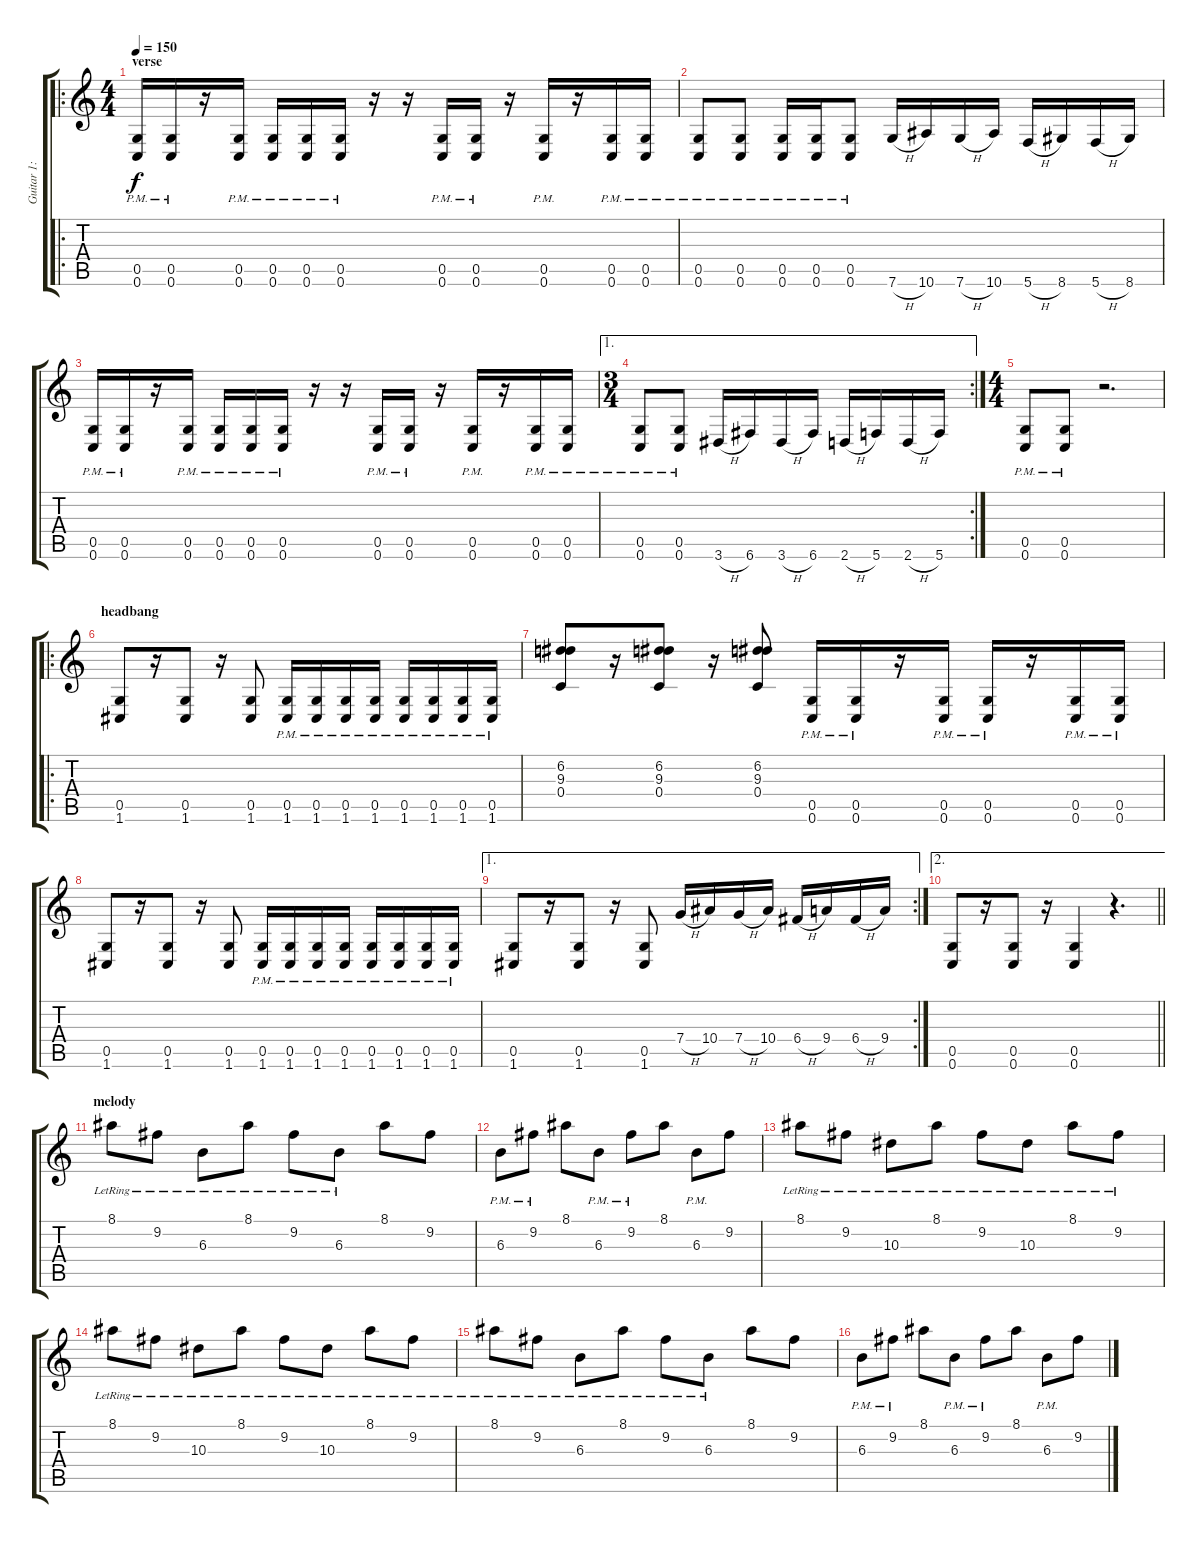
\track ("Guitar 1: Johan" "Guitar 1: ") {instrument overdrivenguitar}
\staff {score tabs}
\tuning (D4 A3 F3 C3 G2 C2) {hide}
\ro
\ts (4 4)
\section ("" "verse")
\tempo 150
\clef g2
\ks c
(0.5{pm} 0.6).16{dy f} (0.5{pm} 0.6).16 r.16 (0.5{pm} 0.6).16 (0.5{pm} 0.6).16 (0.5{pm} 0.6).16 (0.5{pm} 0.6).16 r.16 r.16 (0.5{pm} 0.6).16 (0.5{pm} 0.6).16 r.16 (0.5{pm} 0.6).16 r.16 (0.5{pm} 0.6).16 (0.5{pm} 0.6).16 |
(0.5{pm} 0.6).8 (0.5{pm} 0.6).8 (0.5{pm} 0.6).16 (0.5{pm} 0.6).16 (0.5{pm} 0.6).8 7.6{h}.16 10.6.16 7.6{h}.16 10.6.16 5.6{h}.16 8.6.16 5.6{h}.16 8.6.16 |
(0.5{pm} 0.6).16 (0.5{pm} 0.6).16 r.16 (0.5{pm} 0.6).16 (0.5{pm} 0.6).16 (0.5{pm} 0.6).16 (0.5{pm} 0.6).16 r.16 r.16 (0.5{pm} 0.6).16 (0.5{pm} 0.6).16 r.16 (0.5{pm} 0.6).16 r.16 (0.5{pm} 0.6).16 (0.5{pm} 0.6).16 |
\ae 1
\rc 2
\ts (3 4)
(0.5{pm} 0.6).8 (0.5{pm} 0.6).8 3.6{h}.16 6.6.16 3.6{h}.16 6.6.16 2.6{h}.16 5.6.16 2.6{h}.16 5.6.16 |
\ts (4 4)
(0.5{pm} 0.6).8 (0.5{pm} 0.6).8 r.2{d} |
\ro
\section ("" "headbang")
(0.5 1.6).8 r.16 (0.5 1.6).8 r.16 (0.5 1.6).8 (0.5{pm} 1.6).16 (0.5{pm} 1.6).16 (0.5{pm} 1.6).16 (0.5{pm} 1.6).16 (0.5{pm} 1.6).16 (0.5{pm} 1.6).16 (0.5{pm} 1.6).16 (0.5{pm} 1.6).16 |
(6.2 9.3 0.4).8 r.16 (6.2 9.3 0.4).8 r.16 (6.2 9.3 0.4).8 (0.5{pm} 0.6).16 (0.5{pm} 0.6).16 r.16 (0.5{pm} 0.6).16 (0.5{pm} 0.6).16 r.16 (0.5{pm} 0.6).16 (0.5{pm} 0.6).16 |
(0.5 1.6).8 r.16 (0.5 1.6).8 r.16 (0.5 1.6).8 (0.5{pm} 1.6).16 (0.5{pm} 1.6).16 (0.5{pm} 1.6).16 (0.5{pm} 1.6).16 (0.5{pm} 1.6).16 (0.5{pm} 1.6).16 (0.5{pm} 1.6).16 (0.5{pm} 1.6).16 |
\ae 1
\rc 2
(0.5 1.6).8 r.16 (0.5 1.6).8 r.16 (0.5 1.6).8 7.4{h}.16 10.4.16 7.4{h}.16 10.4.16 6.4{h}.16 9.4.16 6.4{h}.16 9.4.16 |
\ae 2
\barLineRight lightlight
(0.5 0.6).8 r.16 (0.5 0.6).8 r.16 (0.5 0.6).4 r.4{d} |
\section ("" "melody")
8.1{lr}.8 9.2{lr}.8 6.3{lr}.8 8.1{lr}.8 9.2{lr}.8 6.3{lr}.8 8.1.8 9.2.8 |
6.3{pm}.8 9.2{pm}.8 8.1.8 6.3{pm}.8 9.2{pm}.8 8.1.8 6.3{pm}.8 9.2.8 |
8.1{lr}.8 9.2{lr}.8 10.3{lr}.8 8.1{lr}.8 9.2{lr}.8 10.3{lr}.8 8.1{lr}.8 9.2{lr}.8 |
8.1{lr}.8 9.2{lr}.8 10.3{lr}.8 8.1{lr}.8 9.2{lr}.8 10.3{lr}.8 8.1{lr}.8 9.2{lr}.8 |
8.1{lr}.8 9.2{lr}.8 6.3{lr}.8 8.1{lr}.8 9.2{lr}.8 6.3{lr}.8 8.1.8 9.2.8 |
6.3{pm}.8 9.2{pm}.8 8.1.8 6.3{pm}.8 9.2{pm}.8 8.1.8 6.3{pm}.8 9.2.8
